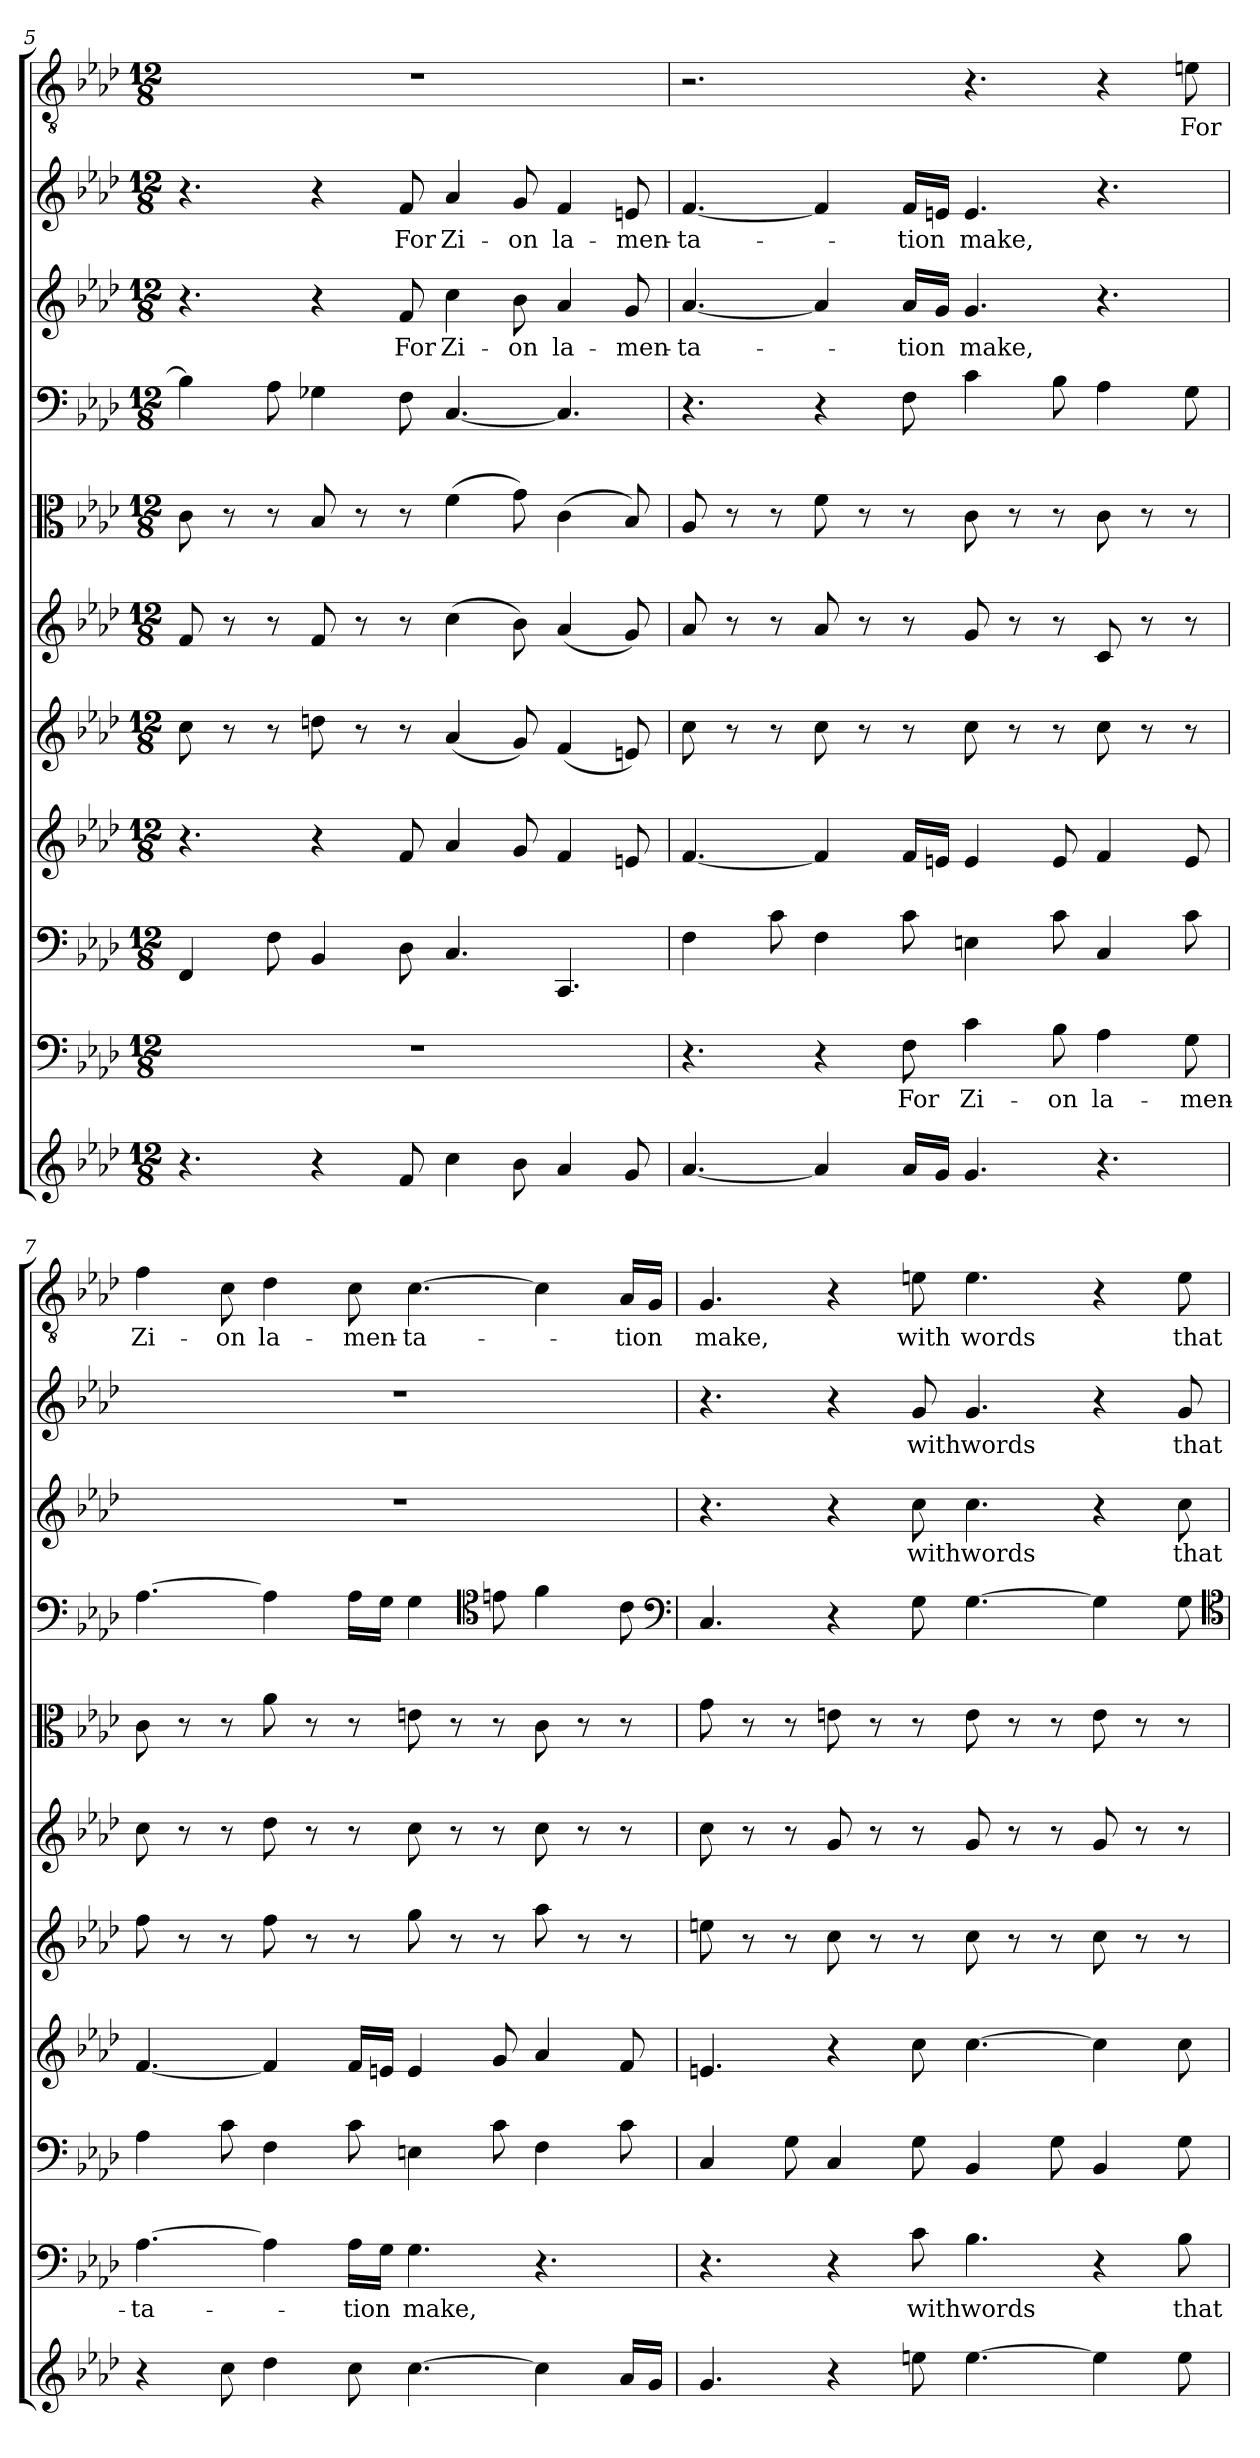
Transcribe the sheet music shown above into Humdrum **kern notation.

**kern	**kern	**text	**kern	**kern	**kern	**kern	**kern	**kern	**kern	**text	**kern	**text	**kern	**text
*part11	*part10	*part10	*part9	*part8	*part7	*part6	*part5	*part4	*part3	*part3	*part2	*part2	*part1	*part1
*staff11	*staff10	*staff10	*staff9	*staff8	*staff7	*staff6	*staff5	*staff4	*staff3	*staff3	*staff2	*staff2	*staff1	*staff1
*clefG2	*clefF4	*	*clefF4	*clefG2	*clefG2	*clefG2	*clefC3	*clefF4	*clefG2	*	*clefG2	*	*clefGv2	*
*k[b-e-a-d-]	*k[b-e-a-d-]	*	*k[b-e-a-d-]	*k[b-e-a-d-]	*k[b-e-a-d-]	*k[b-e-a-d-]	*k[b-e-a-d-]	*k[b-e-a-d-]	*k[b-e-a-d-]	*	*k[b-e-a-d-]	*	*k[b-e-a-d-]	*
*f:	*f:	*	*f:	*f:	*f:	*f:	*f:	*f:	*f:	*	*f:	*	*f:	*
*M12/8	*M12/8	*	*M12/8	*M12/8	*M12/8	*M12/8	*M12/8	*M12/8	*M12/8	*	*M12/8	*	*M12/8	*
=5	=5	=5	=5	=5	=5	=5	=5	=5	=5	=5	=5	=5	=5	=5
4.r	1.r	.	4FF/	4.r	8cc\	8f/	8c\	4B-\]	4.r	.	4.r	.	1.r	.
.	.	.	.	.	8r	8r	8r	.	.	.	.	.	.	.
.	.	.	8F\	.	8r	8r	8r	8A-\	.	.	.	.	.	.
4r	.	.	4BB-/	4r	8ddn\	8f/	8B-/	4G-X\	4r	.	4r	.	.	.
.	.	.	.	.	8r	8r	8r	.	.	.	.	.	.	.
8f/	.	.	8D-\	8f/	8r	8r	8r	8F\	8f/	For	8f/	For	.	.
4cc\	.	.	4.C/	4a-/	(4a-/	(4cc\	(4f\	[4.C/	4cc\	Zi-	4a-/	Zi-	.	.
8b-\	.	.	.	8g/	8g/)	8b-\)	8g\)	.	8b-\	-on	8g/	-on	.	.
4a-/	.	.	4.CC/	4f/	(4f/	(4a-/	(4c\	4.C/]	4a-/	la-	4f/	la-	.	.
8g/	.	.	.	8en/	8en/)	8g/)	8B-/)	.	8g/	-men-	8en/	-men-	.	.
=6	=6	=6	=6	=6	=6	=6	=6	=6	=6	=6	=6	=6	=6	=6
[4.a-/	4.r	.	4F\	[4.f/	8cc\	8a-/	8A-/	4.r	[4.a-/	-ta-	[4.f/	-ta-	2.r	.
.	.	.	.	.	8r	8r	8r	.	.	.	.	.	.	.
.	.	.	8c\	.	8r	8r	8r	.	.	.	.	.	.	.
4a-/]	4r	.	4F\	4f/]	8cc\	8a-/	8f\	4r	4a-/]	.	4f/]	.	.	.
.	.	.	.	.	8r	8r	8r	.	.	.	.	.	.	.
16a-/LL	8F\	For	8c\	16f/LL	8r	8r	8r	8F\	16a-/LL	-tion	16f/LL	-tion	.	.
16g/JJ	.	.	.	16en/JJ	.	.	.	.	16g/JJ	.	16en/JJ	.	.	.
4.g/	4c\	Zi-	4En\	4e/	8cc\	8g/	8c\	4c\	4.g/	make,	4.e/	make,	4.r	.
.	.	.	.	.	8r	8r	8r	.	.	.	.	.	.	.
.	8B-\	-on	8c\	8e/	8r	8r	8r	8B-\	.	.	.	.	.	.
4.r	4A-\	la-	4C/	4f/	8cc\	8c/	8c\	4A-\	4.r	.	4.r	.	4r	.
.	.	.	.	.	8r	8r	8r	.	.	.	.	.	.	.
.	8G\	-men-	8c\	8e/	8r	8r	8r	8G\	.	.	.	.	8en\	For
=7	=7	=7	=7	=7	=7	=7	=7	=7	=7	=7	=7	=7	=7	=7
4r	[4.A-\	-ta-	4A-\	[4.f/	8ff\	8cc\	8c\	[4.A-\	1.r	.	1.r	.	4f\	Zi-
.	.	.	.	.	8r	8r	8r	.	.	.	.	.	.	.
8cc\	.	.	8c\	.	8r	8r	8r	.	.	.	.	.	8c\	-on
4dd-\	4A-\]	.	4F\	4f/]	8ff\	8dd-\	8a-\	4A-\]	.	.	.	.	4d-\	la-
.	.	.	.	.	8r	8r	8r	.	.	.	.	.	.	.
8cc\	16A-\LL	-tion	8c\	16f/LL	8r	8r	8r	16A-\LL	.	.	.	.	8c\	-men-
.	16G\JJ	.	.	16en/JJ	.	.	.	16G\JJ	.	.	.	.	.	.
[4.cc\	4.G\	make,	4En\	4e/	8gg\	8cc\	8en\	4G\	.	.	.	.	[4.c\	-ta-
.	.	.	.	.	8r	8r	8r	.	.	.	.	.	.	.
*	*	*	*	*	*	*	*	*clefC4	*	*	*	*	*	*
.	.	.	8c\	8g/	8r	8r	8r	8en\	.	.	.	.	.	.
4cc\]	4.r	.	4F\	4a-/	8aa-\	8cc\	8c\	4f\	.	.	.	.	4c\]	.
.	.	.	.	.	8r	8r	8r	.	.	.	.	.	.	.
16a-/LL	.	.	8c\	8f/	8r	8r	8r	8c\	.	.	.	.	16A-/LL	-tion
16g/JJ	.	.	.	.	.	.	.	.	.	.	.	.	16G/JJ	.
*	*	*	*	*	*	*	*	*clefF4	*	*	*	*	*	*
=8	=8	=8	=8	=8	=8	=8	=8	=8	=8	=8	=8	=8	=8	=8
4.g/	4.r	.	4C/	4.en/	8een\	8cc\	8g\	4.C/	4.r	.	4.r	.	4.G/	make,
.	.	.	.	.	8r	8r	8r	.	.	.	.	.	.	.
.	.	.	8G\	.	8r	8r	8r	.	.	.	.	.	.	.
4r	4r	.	4C/	4r	8cc\	8g/	8en\	4r	4r	.	4r	.	4r	.
.	.	.	.	.	8r	8r	8r	.	.	.	.	.	.	.
8een\	8c\	with	8G\	8cc\	8r	8r	8r	8G\	8cc\	with	8g/	with	8en\	with
[4.ee\	4.B-\	words	4BB-/	[4.cc\	8cc\	8g/	8e\	[4.G\	4.cc\	words	4.g/	words	4.e\	words
.	.	.	.	.	8r	8r	8r	.	.	.	.	.	.	.
.	.	.	8G\	.	8r	8r	8r	.	.	.	.	.	.	.
4ee\]	4r	.	4BB-/	4cc\]	8cc\	8g/	8e\	4G\]	4r	.	4r	.	4r	.
.	.	.	.	.	8r	8r	8r	.	.	.	.	.	.	.
8ee\	8B-\	that	8G\	8cc\	8r	8r	8r	8G\	8cc\	that	8g/	that	8e\	that
*	*	*	*	*	*	*	*	*clefC4	*	*	*	*	*	*
=	=	=	=	=	=	=	=	=	=	=	=	=	=	=
*-	*-	*-	*-	*-	*-	*-	*-	*-	*-	*-	*-	*-	*-	*-
